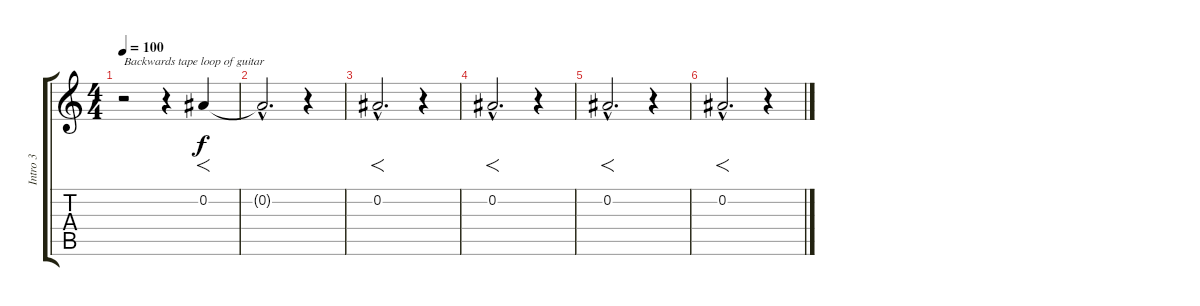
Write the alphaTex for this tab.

\track ("Intro 3" "Intro 3") {instrument distortionguitar}
\staff {score tabs}
\tuning (Eb4 Bb3 Gb3 Db3 Ab2 Db2) {hide}
\ts (4 4)
\tempo 100
\clef g2
\ks c
r.2{txt "Backwards tape loop of guitar" dy f instrument distortionguitar} r.4 0.2.4{f} |
0.2{hac t}.2{d} r.4 |
0.2{hac}.2{f d} r.4 |
0.2{hac}.2{f d} r.4 |
0.2{hac}.2{f d} r.4 |
0.2{hac}.2{f d} r.4
